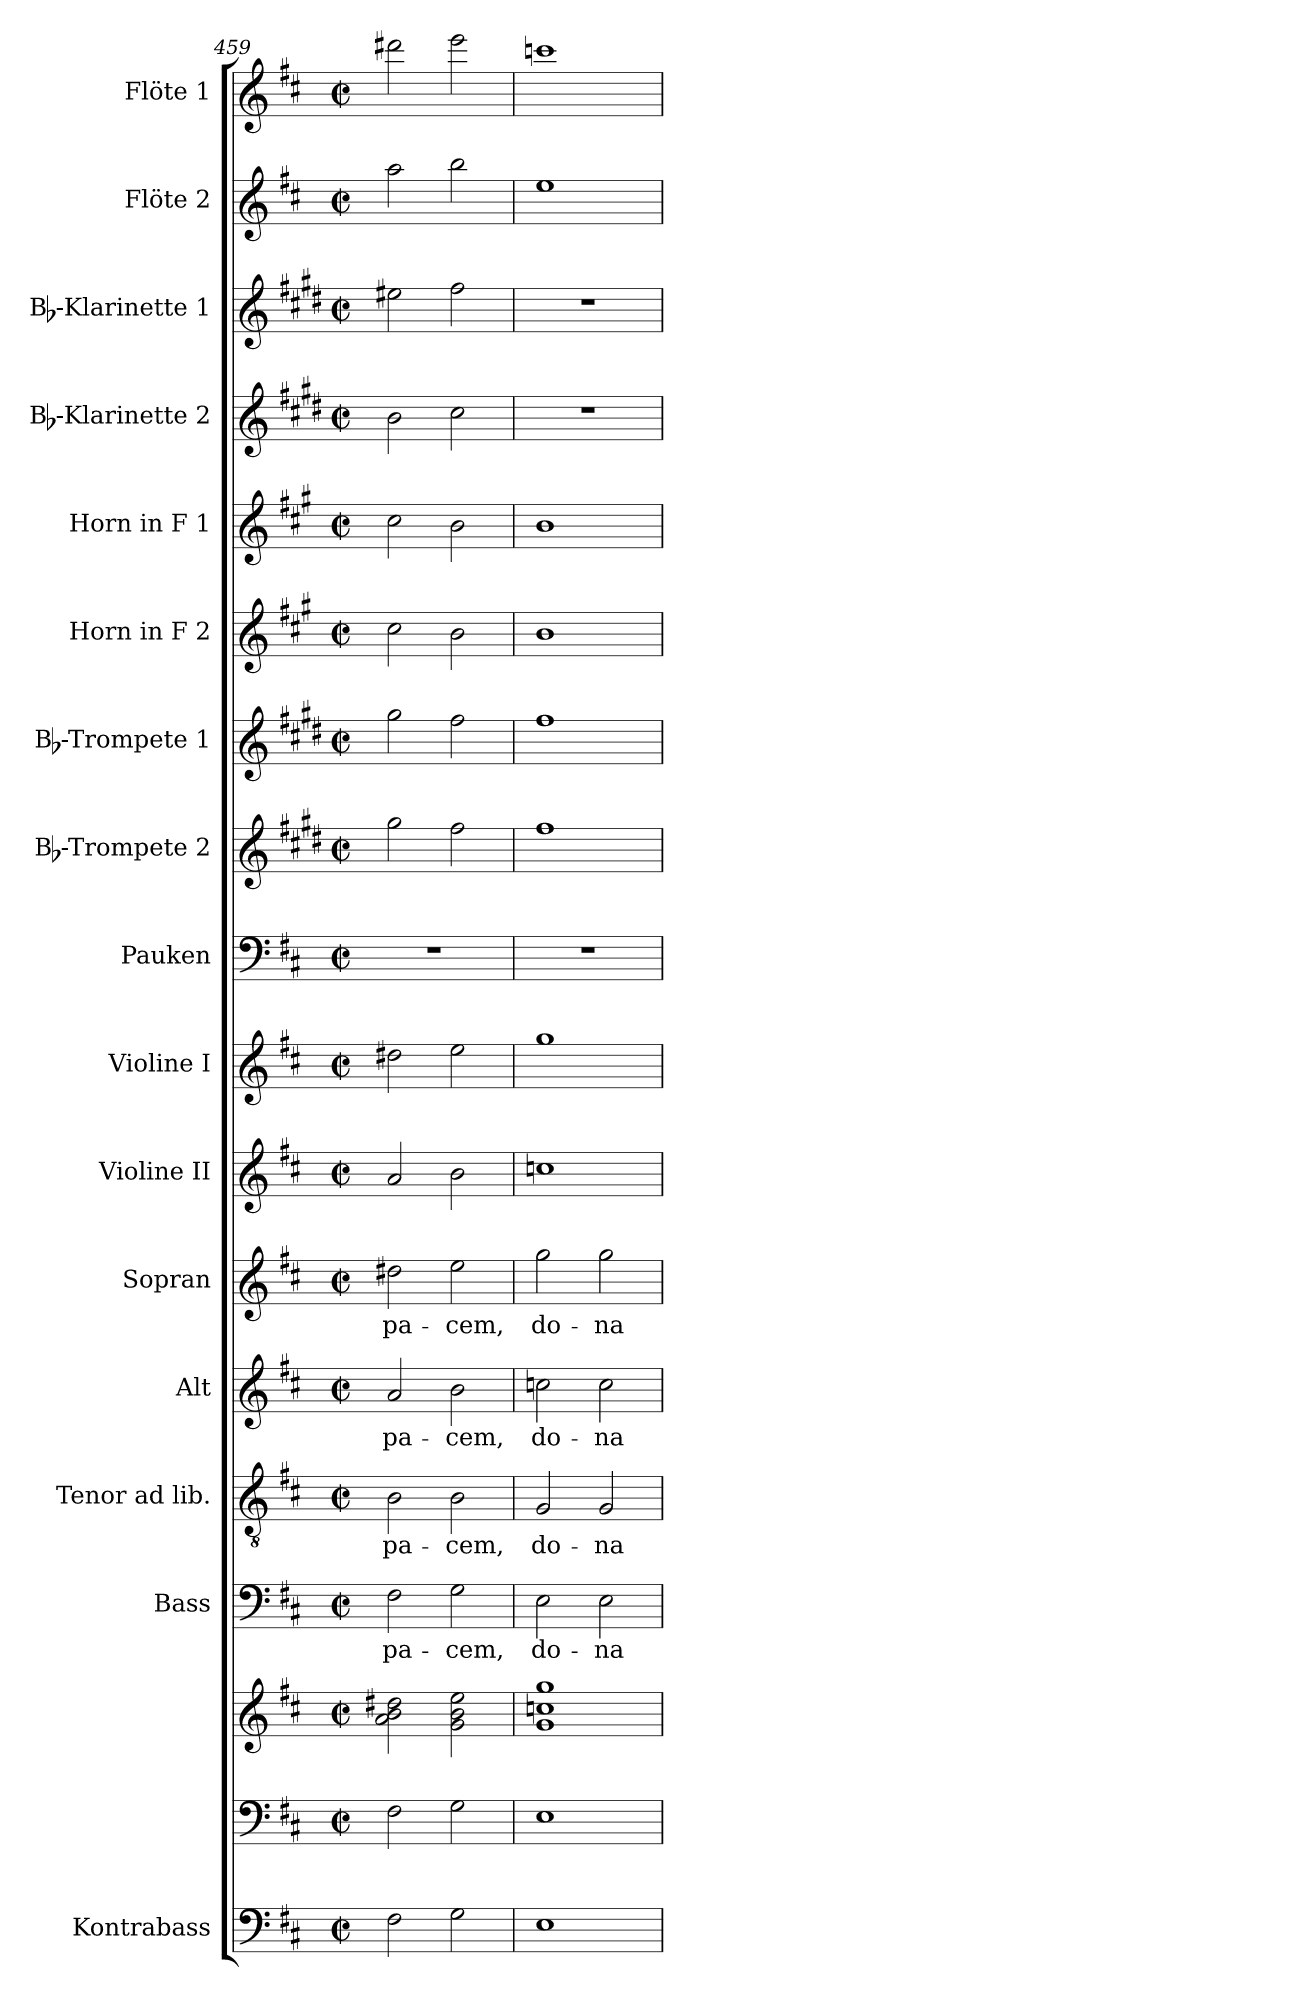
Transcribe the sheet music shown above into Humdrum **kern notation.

**kern	**kern	**kern	**kern	**text	**kern	**text	**kern	**text	**kern	**text	**kern	**kern	**kern	**kern	**kern	**kern	**kern	**kern	**kern	**kern	**kern
*part17	*part16	*part16	*part15	*part15	*part14	*part14	*part13	*part13	*part12	*part12	*part11	*part10	*part9	*part8	*part7	*part6	*part5	*part4	*part3	*part2	*part1
*staff18	*staff17	*staff16	*staff15	*staff15	*staff14	*staff14	*staff13	*staff13	*staff12	*staff12	*staff11	*staff10	*staff9	*staff8	*staff7	*staff6	*staff5	*staff4	*staff3	*staff2	*staff1
*I"Kontrabass	*	*	*I"Bass	*	*I"Tenor ad lib.	*	*I"Alt	*	*I"Sopran	*	*I"Violine II	*I"Violine I	*I"Pauken	*I"Bb-Trompete 2	*I"Bb-Trompete 1	*I"Horn in F 2	*I"Horn in F 1	*I"Bb-Klarinette 2	*I"Bb-Klarinette 1	*I"Flöte 2	*I"Flöte 1
*I'Kb.	*	*	*I'B.	*	*I'T.	*	*I'A.	*	*I'S.	*	*I'Vl. II	*I'Vl. I	*I'Pk.	*I'Bb Trp. 2	*I'Bb Trp. 1	*	*	*I'Bb Kl. 2	*I'Bb Kl. 1	*I'Fl. 2	*I'Fl. 1
*clefF4	*clefF4	*clefG2	*clefF4	*	*clefGv2	*	*clefG2	*	*clefG2	*	*clefG2	*clefG2	*clefF4	*clefG2	*clefG2	*clefG2	*clefG2	*clefG2	*clefG2	*clefG2	*clefG2
*ITrd7c12	*	*	*	*	*	*	*	*	*	*	*	*	*	*ITrd1c2	*ITrd1c2	*ITrd4c7	*ITrd4c7	*ITrd1c2	*ITrd1c2	*	*
*k[f#c#]	*k[f#c#]	*k[f#c#]	*k[f#c#]	*	*k[f#c#]	*	*k[f#c#]	*	*k[f#c#]	*	*k[f#c#]	*k[f#c#]	*k[f#c#]	*k[f#c#]	*k[f#c#]	*k[f#c#]	*k[f#c#]	*k[f#c#]	*k[f#c#]	*k[f#c#]	*k[f#c#]
*D:	*D:	*D:	*D:	*	*D:	*	*D:	*	*D:	*	*D:	*D:	*D:	*D:	*D:	*D:	*D:	*D:	*D:	*D:	*D:
*M2/2	*M2/2	*M2/2	*M2/2	*	*M2/2	*	*M2/2	*	*M2/2	*	*M2/2	*M2/2	*M2/2	*M2/2	*M2/2	*M2/2	*M2/2	*M2/2	*M2/2	*M2/2	*M2/2
*met(c|)	*met(c|)	*met(c|)	*met(c|)	*	*met(c|)	*	*met(c|)	*	*met(c|)	*	*met(c|)	*met(c|)	*met(c|)	*met(c|)	*met(c|)	*met(c|)	*met(c|)	*met(c|)	*met(c|)	*met(c|)	*met(c|)
=459	=459	=459	=459	=459	=459	=459	=459	=459	=459	=459	=459	=459	=459	=459	=459	=459	=459	=459	=459	=459	=459
!	!	!	!	!LO:LY:b	!	!LO:LY:b	!	!LO:LY:b	!	!LO:LY:b	!	!	!	!	!	!	!	!	!	!	!
2FF#\	2F#\	2a\ 2b\ 2dd#X\	2F#\	pa-	2B\	pa-	2a/	pa-	2dd#X\	pa-	2a/	2dd#X\	1r	2ff#\	2ff#\	2f#\	2f#\	2a\	2dd#X\	2aa\	2ddd#X\
!	!	!	!	!LO:LY:b	!	!LO:LY:b	!	!LO:LY:b	!	!LO:LY:b	!	!	!	!	!	!	!	!	!	!	!
2GG\	2G\	2g\ 2b\ 2ee\	2G\	-cem,	2B\	-cem,	2b\	-cem,	2ee\	-cem,	2b\	2ee\	.	2ee\	2ee\	2e\	2e\	2b\	2ee\	2bb\	2eee\
=460	=460	=460	=460	=460	=460	=460	=460	=460	=460	=460	=460	=460	=460	=460	=460	=460	=460	=460	=460	=460	=460
!	!	!	!	!LO:LY:b	!	!LO:LY:b	!	!LO:LY:b	!	!LO:LY:b	!	!	!	!	!	!	!	!	!	!	!
1EE	1E	1g 1ccn 1gg	2E\	do-	2G/	do-	2ccn\	do-	2gg\	do-	1ccn	1gg	1r	1ee	1ee	1e	1e	1r	1r	1ee	1cccn
!	!	!	!	!LO:LY:b	!	!LO:LY:b	!	!LO:LY:b	!	!LO:LY:b	!	!	!	!	!	!	!	!	!	!	!
.	.	.	2E\	-na	2G/	-na	2cc\	-na	2gg\	-na	.	.	.	.	.	.	.	.	.	.	.
=	=	=	=	=	=	=	=	=	=	=	=	=	=	=	=	=	=	=	=	=	=
*-	*-	*-	*-	*-	*-	*-	*-	*-	*-	*-	*-	*-	*-	*-	*-	*-	*-	*-	*-	*-	*-
